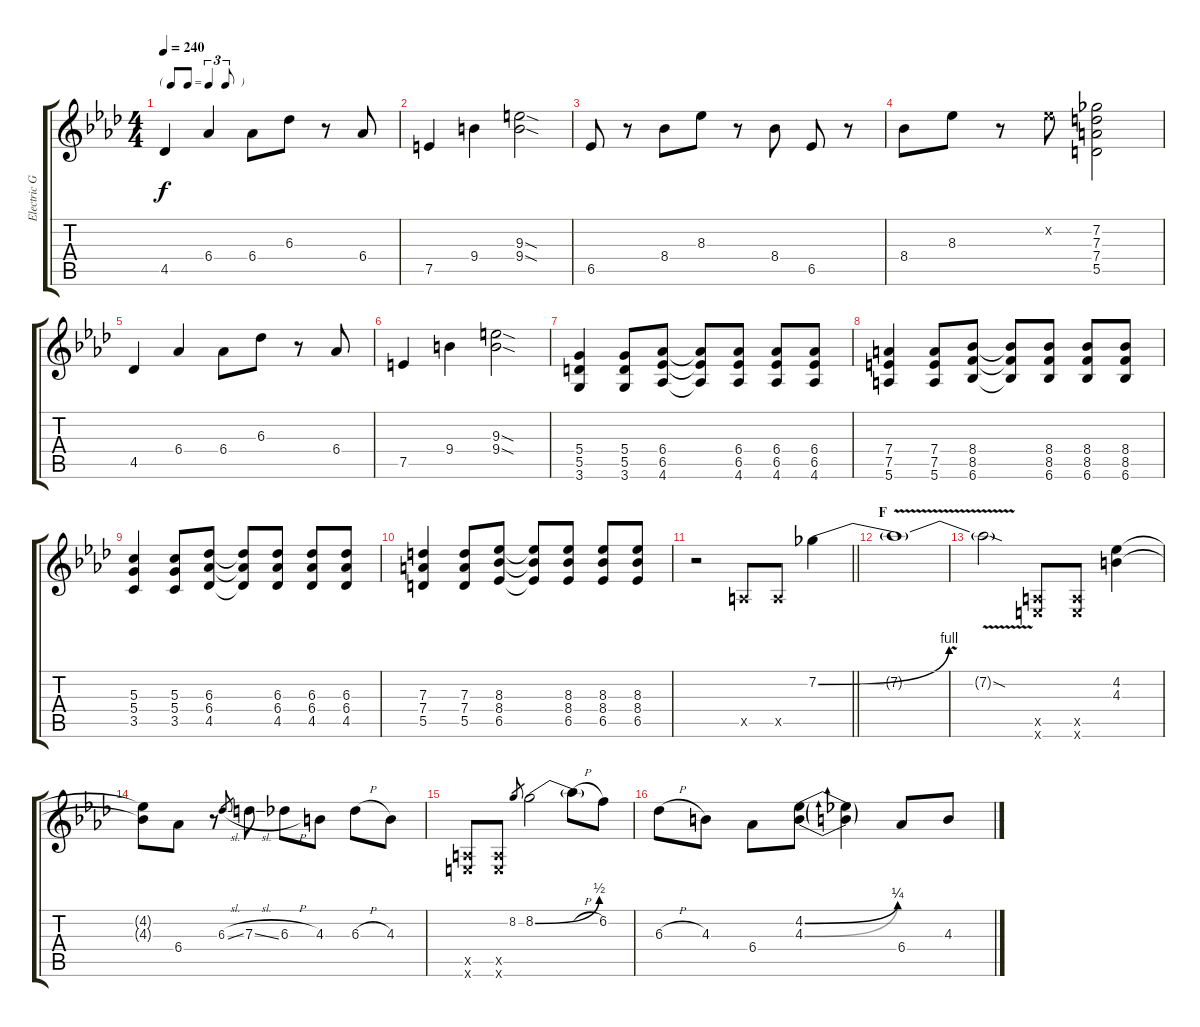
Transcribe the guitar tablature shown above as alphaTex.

\track ("Electric Guitar I" "Electric G") {instrument overdrivenguitar}
\staff {score tabs}
\tuning (E4 B3 G3 D3 A2 E2) {hide}
\ts (4 4)
\tf triplet8th
\tempo 240
\clef g2
\ks ab
4.5.4{dy f} 6.4.4 6.4.8 6.3.8 r.8 6.4.8 |
7.5.4 9.4.4 (9.3{sod} 9.4{sod}).2 |
6.5.8 r.8 8.4.8 8.3.8 r.8 8.4.8 6.5.8 r.8 |
8.4.8 8.3.8 r.8 4.2{x}.8 (7.2 7.3 7.4 5.5).2 |
4.5.4 6.4.4 6.4.8 6.3.8 r.8 6.4.8 |
7.5.4 9.4.4 (9.3{sod} 9.4{sod}).2 |
(5.4 5.5 3.6).4 (5.4 5.5 3.6).8 (6.4 6.5 4.6).8 (6.4{t} 6.5{t} 4.6{t}).8 (6.4 6.5 4.6).8 (6.4 6.5 4.6).8 (6.4 6.5 4.6).8 |
(7.4 7.5 5.6).4 (7.4 7.5 5.6).8 (8.4 8.5 6.6).8 (8.4{t} 8.5{t} 6.6{t}).8 (8.4 8.5 6.6).8 (8.4 8.5 6.6).8 (8.4 8.5 6.6).8 |
(5.3 5.4 3.5).4 (5.3 5.4 3.5).8 (6.3 6.4 4.5).8 (6.3{t} 6.4{t} 4.5{t}).8 (6.3 6.4 4.5).8 (6.3 6.4 4.5).8 (6.3 6.4 4.5).8 |
(7.3 7.4 5.5).4 (7.3 7.4 5.5).8 (8.3 8.4 6.5).8 (8.3{t} 8.4{t} 6.5{t}).8 (8.3 8.4 6.5).8 (8.3 8.4 6.5).8 (8.3 8.4 6.5).8 |
\barLineRight lightlight
r.2 0.5{x}.8 0.5{x}.8 7.2{be (bend 0 0 60 4)}.4{volume 16} |
\section ("" "F")
7.2{v t}.1 |
7.2{sod t}.2 (0.5{x} 0.6{x}).8 (0.5{x} 0.6{x}).8 (4.2 4.3).4 |
(4.2{t} 4.3{t}).8 6.4.8 r.8 6.3{sl}.8{gr} 7.3{sl}.8 6.3{h}.8 4.3.8 6.3{h}.8 4.3.8 |
(0.5{x} 0.6{x}).8 (0.5{x} 0.6{x}).8 8.2.8{gr} 8.2{be (bend 0 0 60 2)}.2 8.2{h t}.8 6.2.8 |
6.3{h}.8 4.3.8 6.4.8 (4.2{be (bend 0 0 60 1)} 4.3{be (bend 0 0 60 1)}).8 (4.2{t} 4.3{t}).4 6.4.8 4.3.8
